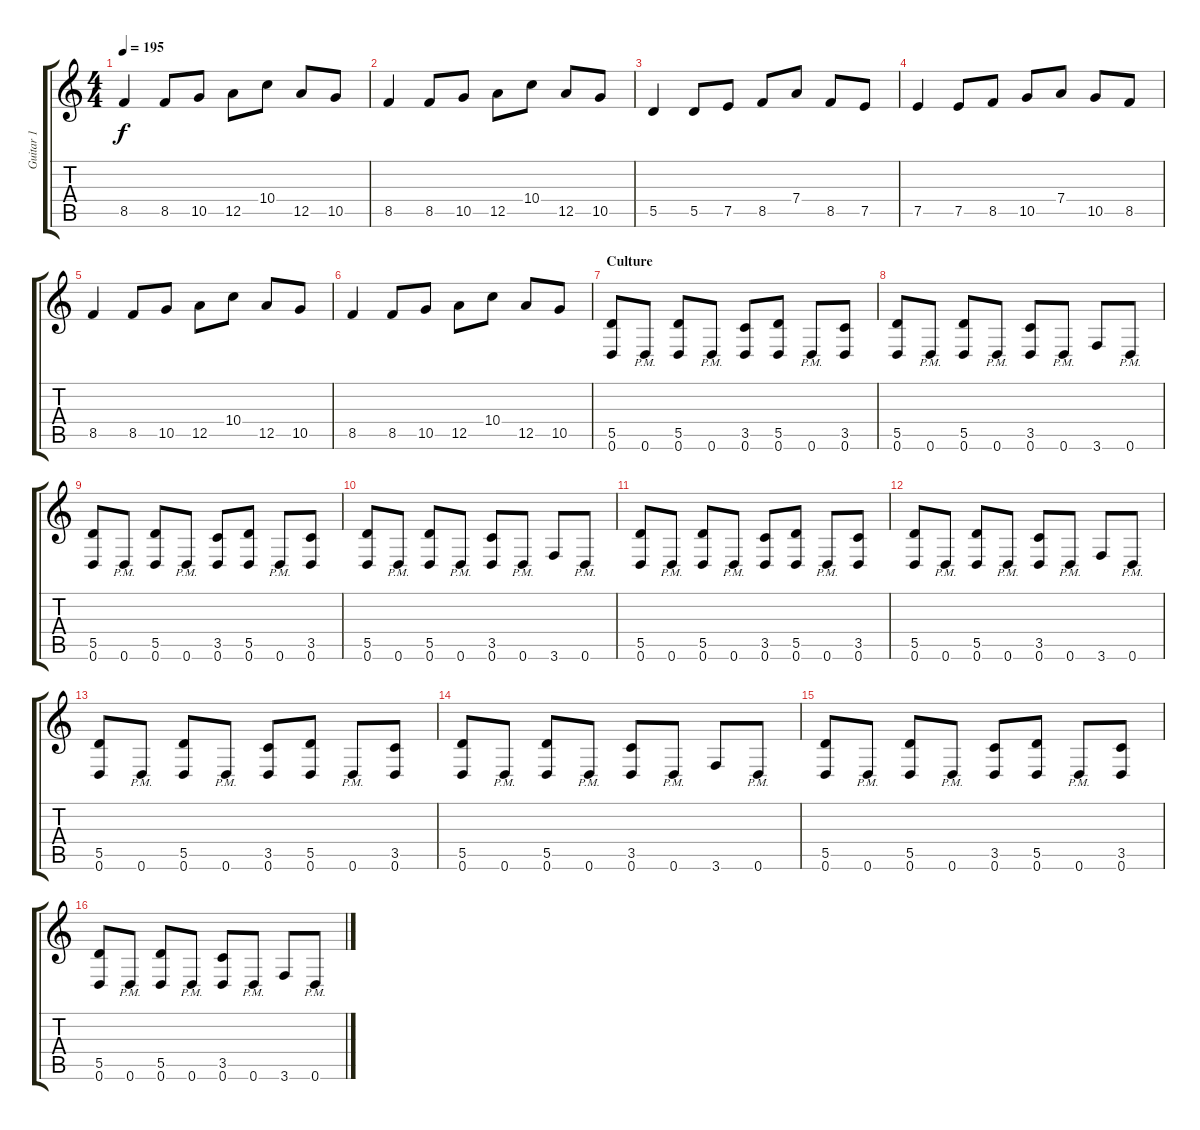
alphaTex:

\track ("Guitar 1" "Guitar 1") {instrument distortionguitar}
\staff {score tabs}
\tuning (E4 B3 G3 D3 A2 D2) {hide}
\ts (4 4)
\tempo 195
\clef g2
\ks c
8.5.4{dy f volume 16} 8.5.8 10.5.8 12.5.8 10.4.8 12.5.8 10.5.8 |
8.5.4{volume 16} 8.5.8 10.5.8 12.5.8 10.4.8 12.5.8 10.5.8 |
5.5.4 5.5.8 7.5.8 8.5.8 7.4.8 8.5.8 7.5.8 |
7.5.4 7.5.8 8.5.8 10.5.8 7.4.8 10.5.8 8.5.8 |
8.5.4{volume 16} 8.5.8 10.5.8 12.5.8 10.4.8 12.5.8 10.5.8 |
8.5.4{volume 16} 8.5.8 10.5.8 12.5.8 10.4.8 12.5.8 10.5.8 |
\section ("" "Culture ")
(5.5 0.6).8 0.6{pm}.8 (5.5 0.6).8 0.6{pm}.8 (3.5 0.6).8 (5.5 0.6).8 0.6{pm}.8 (3.5 0.6).8 |
(5.5 0.6).8 0.6{pm}.8 (5.5 0.6).8 0.6{pm}.8 (3.5 0.6).8 0.6{pm}.8 3.6.8 0.6{pm}.8 |
(5.5 0.6).8 0.6{pm}.8 (5.5 0.6).8 0.6{pm}.8 (3.5 0.6).8 (5.5 0.6).8 0.6{pm}.8 (3.5 0.6).8 |
(5.5 0.6).8 0.6{pm}.8 (5.5 0.6).8 0.6{pm}.8 (3.5 0.6).8 0.6{pm}.8 3.6.8 0.6{pm}.8 |
(5.5 0.6).8 0.6{pm}.8 (5.5 0.6).8 0.6{pm}.8 (3.5 0.6).8 (5.5 0.6).8 0.6{pm}.8 (3.5 0.6).8 |
(5.5 0.6).8 0.6{pm}.8 (5.5 0.6).8 0.6{pm}.8 (3.5 0.6).8 0.6{pm}.8 3.6.8 0.6{pm}.8 |
(5.5 0.6).8 0.6{pm}.8 (5.5 0.6).8 0.6{pm}.8 (3.5 0.6).8 (5.5 0.6).8 0.6{pm}.8 (3.5 0.6).8 |
(5.5 0.6).8 0.6{pm}.8 (5.5 0.6).8 0.6{pm}.8 (3.5 0.6).8 0.6{pm}.8 3.6.8 0.6{pm}.8 |
(5.5 0.6).8 0.6{pm}.8 (5.5 0.6).8 0.6{pm}.8 (3.5 0.6).8 (5.5 0.6).8 0.6{pm}.8 (3.5 0.6).8 |
(5.5 0.6).8 0.6{pm}.8 (5.5 0.6).8 0.6{pm}.8 (3.5 0.6).8 0.6{pm}.8 3.6.8 0.6{pm}.8
